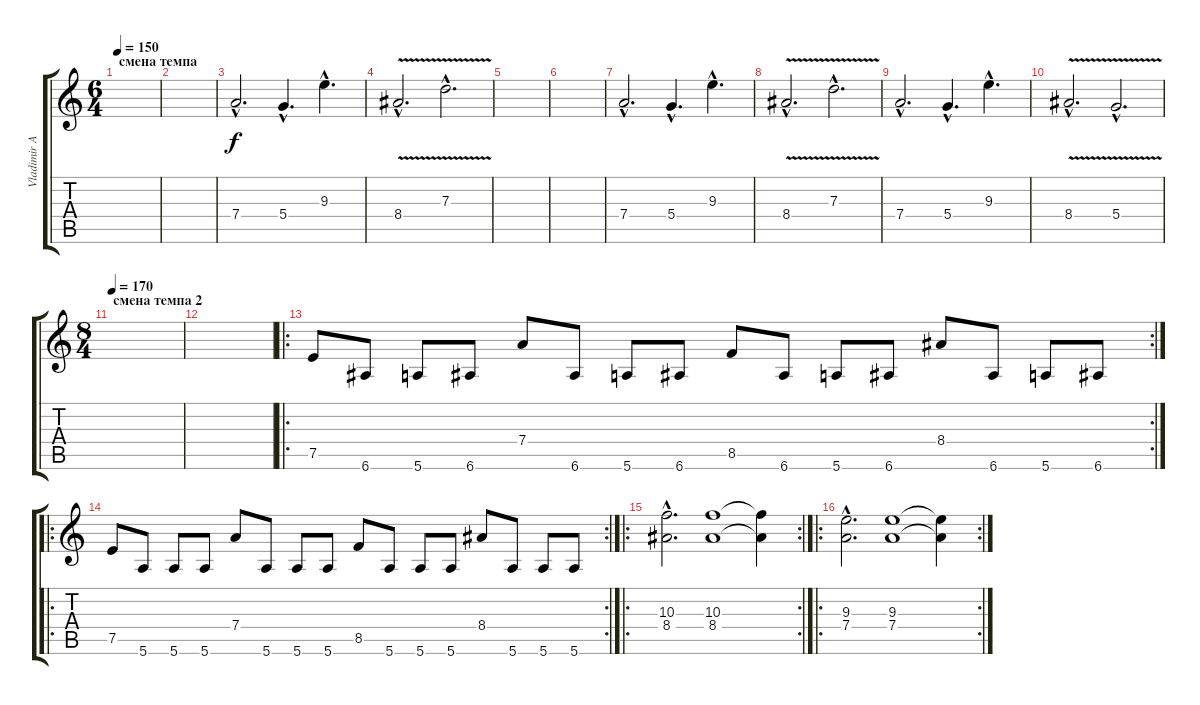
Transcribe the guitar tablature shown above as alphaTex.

\track ("Vladimir Antipov guitar" "Vladimir A") {instrument distortionguitar}
\staff {score tabs}
\tuning (E4 B3 G3 D3 A2 E2) {hide}
\ts (6 4)
\section ("" "смена темпа")
\tempo 150
\clef g2
\ks c
|
|
7.4{hac}.2{d} 5.4{hac}.4{d} 9.3{hac}.4{d} |
8.4{v hac}.2{d} 7.3{v hac}.2{d} |
|
|
7.4{hac}.2{d} 5.4{hac}.4{d} 9.3{hac}.4{d} |
8.4{v hac}.2{d} 7.3{v hac}.2{d} |
7.4{hac}.2{d} 5.4{hac}.4{d} 9.3{hac}.4{d} |
8.4{v hac}.2{d} 5.4{v hac}.2{d} |
\ts (8 4)
\section ("" "смена темпа 2")
\tempo 170
|
|
\ro
\rc 2
7.5.8 6.6.8 5.6.8 6.6.8 7.4.8 6.6.8 5.6.8 6.6.8 8.5.8 6.6.8 5.6.8 6.6.8 8.4.8 6.6.8 5.6.8 6.6.8 |
\ro
\rc 2
7.5.8 5.6.8 5.6.8 5.6.8 7.4.8 5.6.8 5.6.8 5.6.8 8.5.8 5.6.8 5.6.8 5.6.8 8.4.8 5.6.8 5.6.8 5.6.8 |
\ro
\rc 2
(10.3{hac} 8.4{hac}).2{d} (10.3 8.4).1 (10.3{t} 8.4{t}).4 |
\ro
\rc 2
(9.3{hac} 7.4{hac}).2{d} (9.3 7.4).1 (9.3{t} 7.4{t}).4
